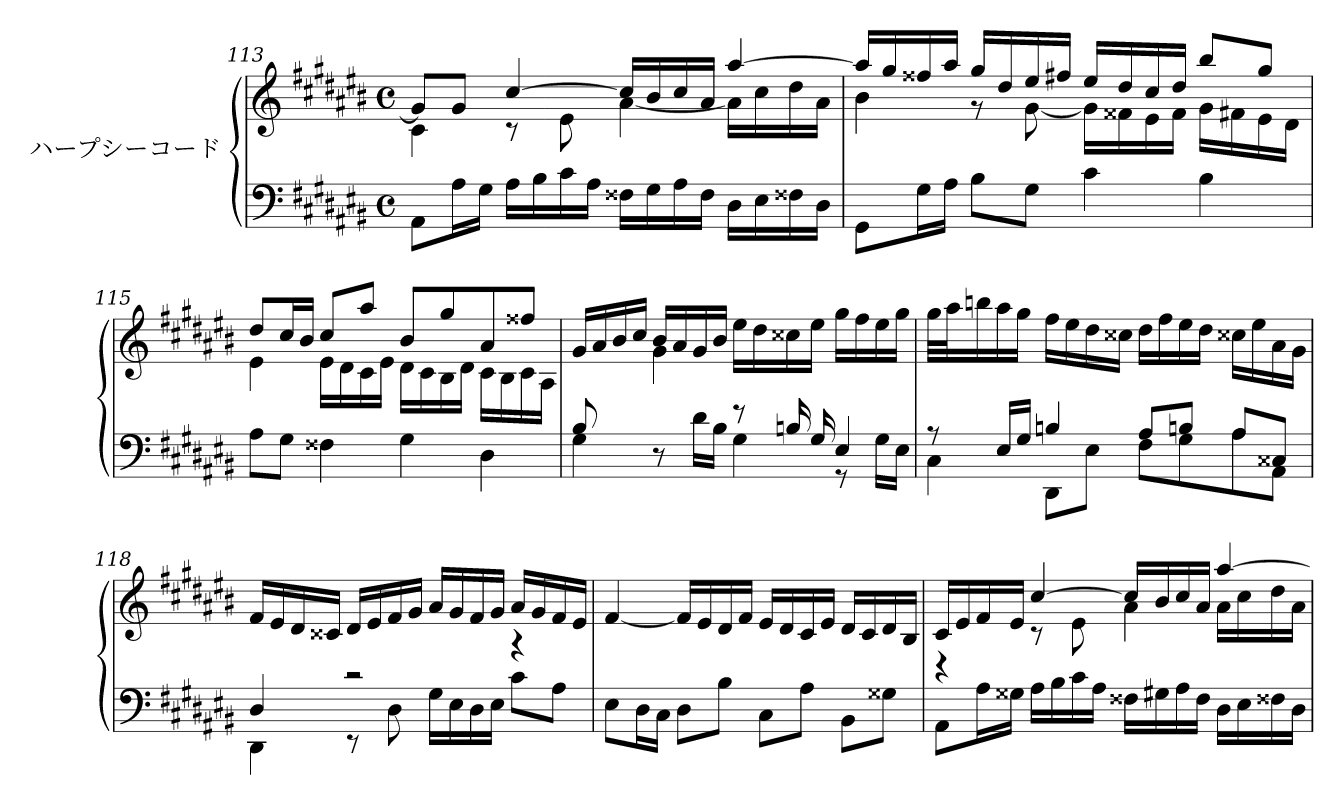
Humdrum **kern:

**kern	**kern
*part1	*part1
*staff2	*staff1
*I"ハープシーコード	*
*clefF4	*clefG2
*k[f#c#g#d#a#e#b#]	*k[f#c#g#d#a#e#b#]
*M4/4	*M4/4
*met(c)	*met(c)
=113	=113
*	*^
8AA#\L	8g#/L]	4c#\
16A#\L	8g#/J	.
16G#\JJ	.	.
16A#\LL	[4cc#/	8r
16B#\	.	.
16c#\	.	8e#\
16A#\JJ	.	.
16F##X\LL	16cc#/LL]	[4a#\
16G#\	16b#/	.
16A#\	16cc#/	.
16F##\JJ	16a#/JJ	.
16D#\LL	[4aa#/	16a#\LL]
16E#\	.	16cc#\
16F##X\	.	16dd#\
16D#\JJ	.	16a#\JJ
!!LO:LB:g=z	!!
=114	=114	=114
8GG#\L	16aa#/LL]	4b#\
.	16gg#/	.
16G#\L	16ff##X/	.
16A#\JJ	16aa#/JJ	.
8B#\L	16gg#/LL	8r
.	16dd#/	.
8G#\J	16ee#/	[8g#\
.	16ff#X/JJ	.
4c#\	16ee#/LL	16g#\LL]
.	16dd#/	16f##X\
.	16cc#/	16e#\
.	16dd#/JJ	16f##\JJ
4B#\	8bb#/L	16g#\LL
.	.	16f#X\
.	8gg#/J	16e#\
.	.	16d#\JJ
=115	=115	=115
8A#\L	8dd#/L	4e#\
8G#\J	16cc#/L	.
.	16b#/JJ	.
4F##X\	8cc#/L	16e#\LL
.	.	16d#\
.	8aa#/J	16c#\
.	.	16e#\JJ
4G#\	8b#/L	16d#\LL
.	.	16c#\
.	8gg#/	16B#\
.	.	16d#\JJ
4D#\	8a#/	16c#\LL
.	.	16B#\
.	8ff##X/J	16c#\
.	.	16A#\JJ
!!LO:LB:g=z	!!
=116	=116	=116
*^	*	*
8B#/L	4G#\	16g#/LL	8ryy
.	.	16a#/	.
4.ryy	.	16b#/	8d#\J
.	.	16cc#/JJ	.
.	8r	16b#/LL	4g#\
.	.	16a#/	.
.	16d#\LL	16g#/	.
.	16B#\JJ	16b#/JJ	.
8r	4G#\	16ee#\LL	2ryy
.	.	16dd#\	.
16Bn/LL	.	16cc##X\	.
16G#/JJ	.	16ee#\JJ	.
4E#/	8r	16gg#\LL	.
.	.	16ff#\	.
.	16G#\LL	16ee#\	.
.	16E#\JJ	16gg#\JJ	.
*	*	*v	*v
=117	=117	=117
8r	4C#\	32gg#\LLL
.	.	32aa#\J
.	.	16bbn\
16E#/LL	.	16aa#\
16G#/JJ	.	16gg#\JJ
4Bn/	8DD#\L	16ff#\LL
.	.	16ee#\
.	8E#\J	16dd#\
.	.	16cc##X\JJ
8A#/L	8F#\L	16dd#\LL
.	.	16ff#\
8Bn/J	8G#\	16ee#\
.	.	16dd#\JJ
8A#/L	8A#\	16cc##X\LL
.	.	16ee#\
8C##X/J	8AA#\J	16a#\
.	.	16g#\JJ
!!LO:PB:g=z
=118	=118	=118
4D#/	4DD#\	16f#/LL
.	.	16e#/
.	.	16d#/
.	.	16c##X/JJ
2r	8r	16d#/LL
.	.	16e#/
.	8D#\	16f#/
.	.	16g#/JJ
.	16G#\LL	16a#/LL
.	16E#\	16g#/
.	16D#\	16f#/
.	16E#\JJ	16g#/JJ
4r	8c#\L	16a#/LL
.	.	16g#/
.	8A#\J	16f#/
.	.	16e#/JJ
*v	*v	*
=119	=119
8E#\L	[4f#/
16D#\L	.
16C#\JJ	.
8D#\L	16f#/LL]
.	16e#/
8B#\J	16d#/
.	16f#/JJ
8C#\L	16e#/LL
.	16d#/
8A#\J	16c#/
.	16e#/JJ
8BB#\L	16d#/LL
.	16c#/
8G##X\J	16d#/
.	16B#/JJ
!!LO:LB:g=z
=120	=120
*	*^
8AA#\L	16c#/LL	4r
.	16e#/	.
16A#\L	16f#/	.
16G##X\JJ	16e#/JJ	.
16A#\LL	[4cc#/	8r
16B#\	.	.
16c#\	.	8e#\
16A#\JJ	.	.
16F##X\LL	16cc#/LL]	4a#\
16G#X\	16b#/	.
16A#\	16cc#/	.
16F##\JJ	16a#/JJ	.
16D#\LL	[4aa#/	16a#\LL
16E#\	.	16cc#\
16F##X\	.	16dd#\
16D#\JJ	.	16a#\JJ
*	*v	*v
=	=
*-	*-
